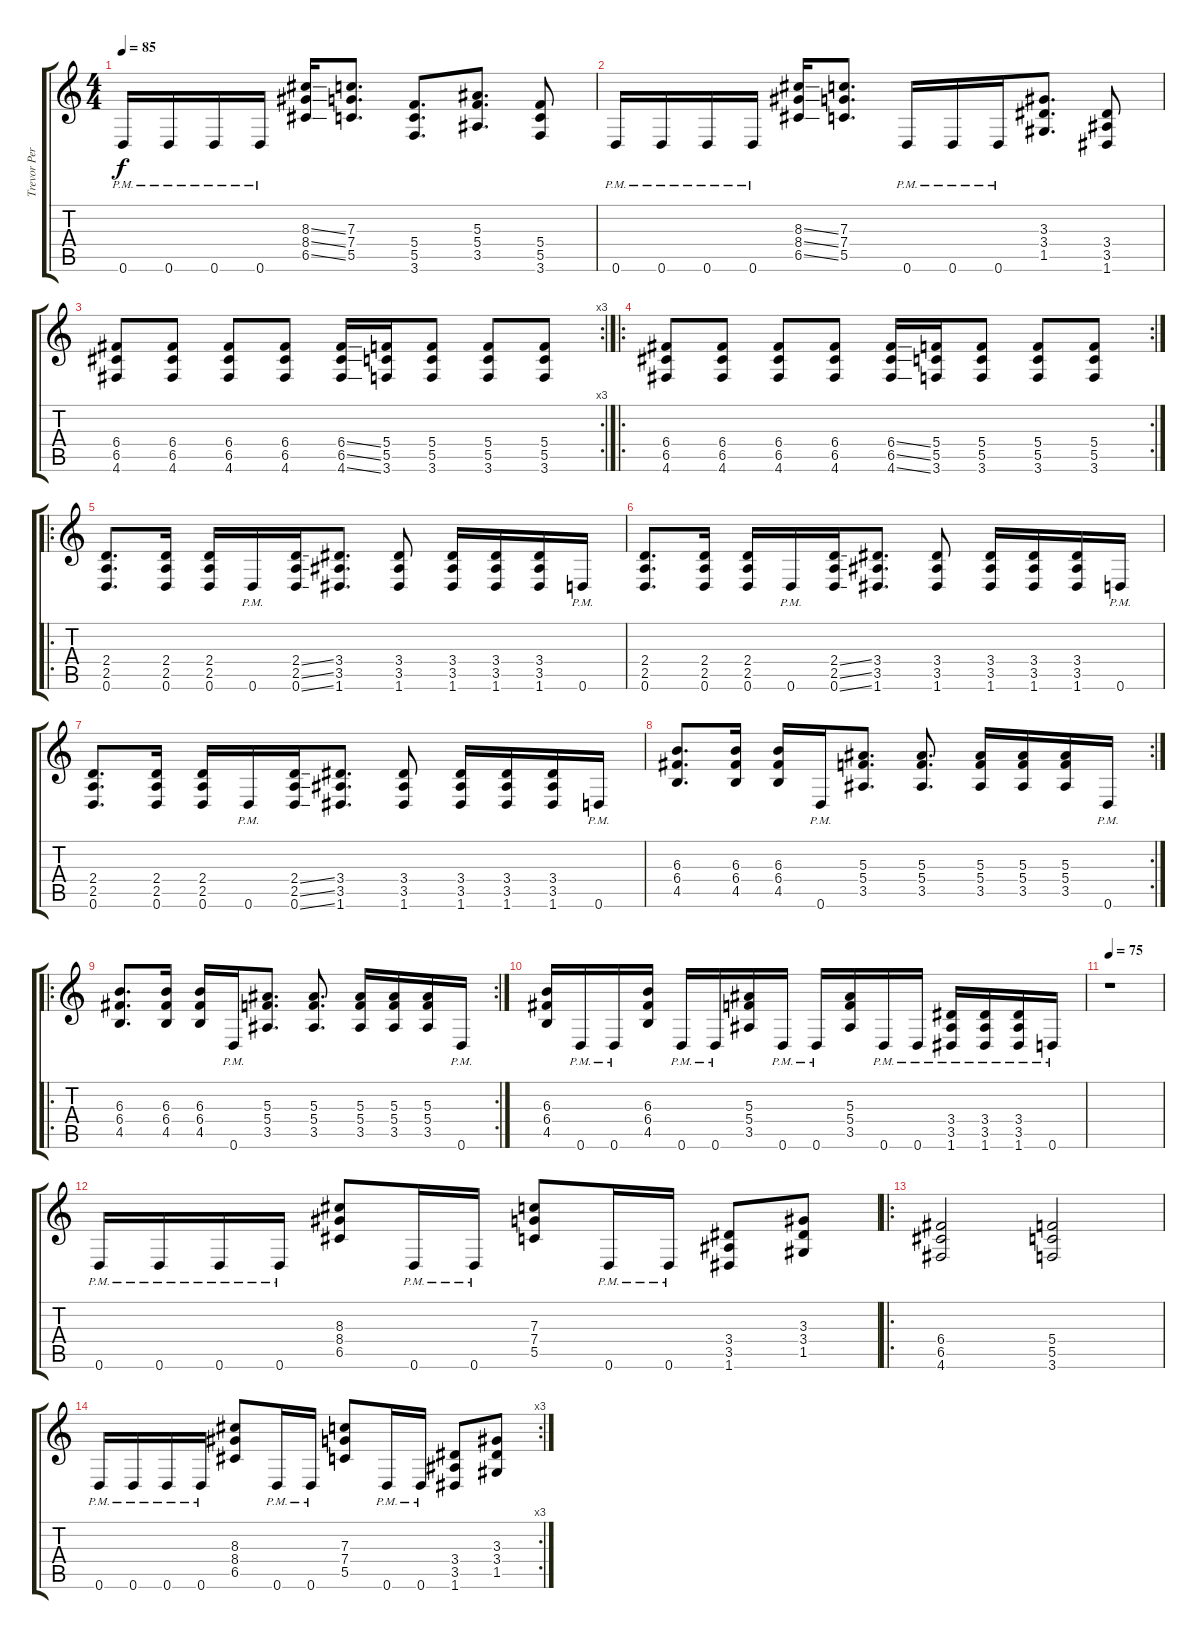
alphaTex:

\track ("Trevor Peres" "Trevor Per") {instrument distortionguitar}
\staff {score tabs}
\tuning (D4 A3 F3 C3 G2 D2) {hide}
\ts (4 4)
\tempo 85
\clef g2
\ks c
0.6{pm}.16{dy f} 0.6{pm}.16 0.6{pm}.16 0.6{pm}.16 (8.3{ss} 8.4{ss} 6.5{ss}).16 (7.3 7.4 5.5).8{d} (5.4 5.5 3.6).8{d} (5.3 5.4 3.5).8{d} (5.4 5.5 3.6).8 |
0.6{pm}.16 0.6{pm}.16 0.6{pm}.16 0.6{pm}.16 (8.3{ss} 8.4{ss} 6.5{ss}).16 (7.3 7.4 5.5).8{d} 0.6{pm}.16 0.6{pm}.16 0.6{pm}.16 (3.3 3.4 1.5).8{d} (3.4 3.5 1.6).8 |
\rc 3
(6.4 6.5 4.6).8 (6.4 6.5 4.6).8 (6.4 6.5 4.6).8 (6.4 6.5 4.6).8 (6.4{ss} 6.5{ss} 4.6{ss}).16 (5.4 5.5 3.6).16 (5.4 5.5 3.6).8 (5.4 5.5 3.6).8 (5.4 5.5 3.6).8 |
\ro
\rc 2
(6.4 6.5 4.6).8 (6.4 6.5 4.6).8 (6.4 6.5 4.6).8 (6.4 6.5 4.6).8 (6.4{ss} 6.5{ss} 4.6{ss}).16 (5.4 5.5 3.6).16 (5.4 5.5 3.6).8 (5.4 5.5 3.6).8 (5.4 5.5 3.6).8 |
\ro
(2.4 2.5 0.6).8{d} (2.4 2.5 0.6).16 (2.4 2.5 0.6).16 0.6{pm}.16 (2.4{ss} 2.5{ss} 0.6{ss}).16 (3.4 3.5 1.6).8{d} (3.4 3.5 1.6).8 (3.4 3.5 1.6).16 (3.4 3.5 1.6).16 (3.4 3.5 1.6).16 0.6{pm}.16 |
(2.4 2.5 0.6).8{d} (2.4 2.5 0.6).16 (2.4 2.5 0.6).16 0.6{pm}.16 (2.4{ss} 2.5{ss} 0.6{ss}).16 (3.4 3.5 1.6).8{d} (3.4 3.5 1.6).8 (3.4 3.5 1.6).16 (3.4 3.5 1.6).16 (3.4 3.5 1.6).16 0.6{pm}.16 |
(2.4 2.5 0.6).8{d} (2.4 2.5 0.6).16 (2.4 2.5 0.6).16 0.6{pm}.16 (2.4{ss} 2.5{ss} 0.6{ss}).16 (3.4 3.5 1.6).8{d} (3.4 3.5 1.6).8 (3.4 3.5 1.6).16 (3.4 3.5 1.6).16 (3.4 3.5 1.6).16 0.6{pm}.16 |
\rc 2
(6.3 6.4 4.5).8{d} (6.3 6.4 4.5).16 (6.3 6.4 4.5).16 0.6{pm}.16 (5.3 5.4 3.5).8{d} (5.3 5.4 3.5).8{d} (5.3 5.4 3.5).16 (5.3 5.4 3.5).16 (5.3 5.4 3.5).16 0.6{pm}.16 |
\ro
\rc 2
(6.3 6.4 4.5).8{d} (6.3 6.4 4.5).16 (6.3 6.4 4.5).16 0.6{pm}.16 (5.3 5.4 3.5).8{d} (5.3 5.4 3.5).8{d} (5.3 5.4 3.5).16 (5.3 5.4 3.5).16 (5.3 5.4 3.5).16 0.6{pm}.16 |
(6.3 6.4 4.5).16 0.6{pm}.16 0.6{pm}.16 (6.3 6.4 4.5).16 0.6{pm}.16 0.6{pm}.16 (5.3 5.4 3.5).16 0.6{pm}.16 0.6{pm}.16 (5.3 5.4 3.5).16 0.6{pm}.16 0.6{pm}.16 (3.4{pm} 3.5{pm} 1.6{pm}).16 (3.4{pm} 3.5{pm} 1.6{pm}).16 (3.4{pm} 3.5{pm} 1.6{pm}).16 0.6{pm}.16 |
\tempo 75
r.1 |
0.6{pm}.16 0.6{pm}.16 0.6{pm}.16 0.6{pm}.16 (8.3 8.4 6.5).8 0.6{pm}.16 0.6{pm}.16 (7.3 7.4 5.5).8 0.6{pm}.16 0.6{pm}.16 (3.4 3.5 1.6).8 (3.3 3.4 1.5).8 |
\ro
(6.4 6.5 4.6).2 (5.4 5.5 3.6).2 |
\rc 3
0.6{pm}.16 0.6{pm}.16 0.6{pm}.16 0.6{pm}.16 (8.3 8.4 6.5).8 0.6{pm}.16 0.6{pm}.16 (7.3 7.4 5.5).8 0.6{pm}.16 0.6{pm}.16 (3.4 3.5 1.6).8 (3.3 3.4 1.5).8
